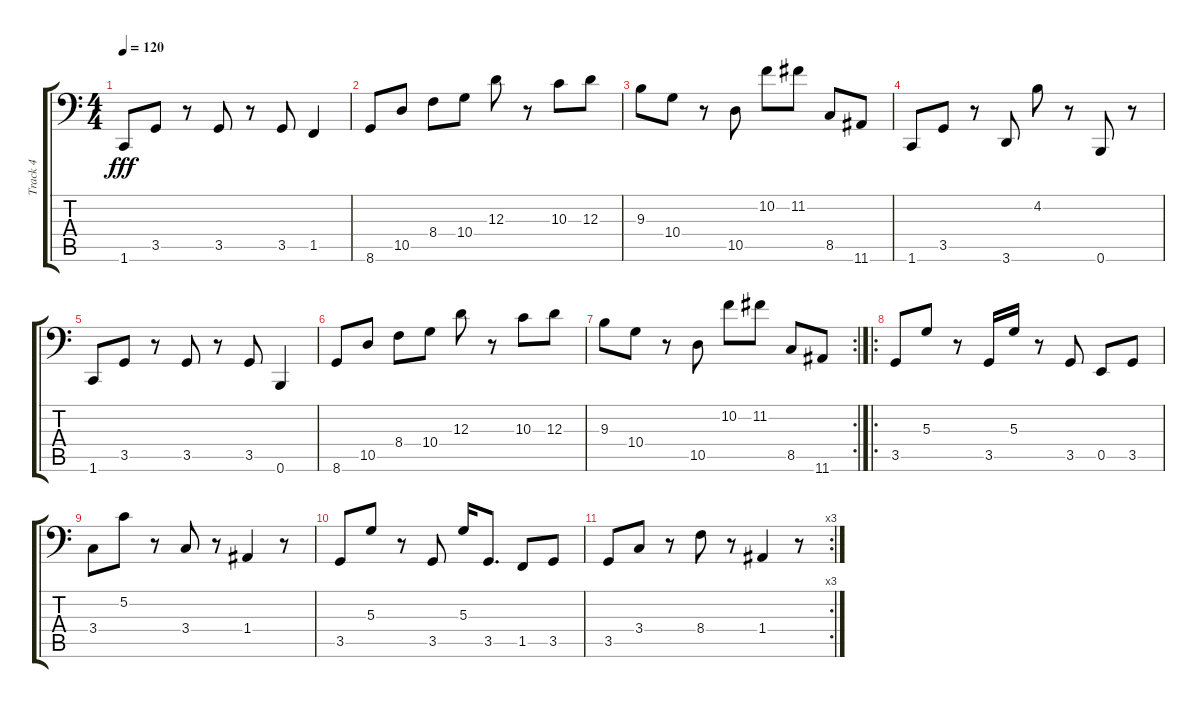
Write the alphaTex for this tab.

\track ("Track 4" "Track 4") {instrument slapbass1}
\staff {score tabs}
\tuning (C3 G2 D2 A1 E1 B0) {hide}
\ts (4 4)
\tempo 120
\clef f4
\ks c
1.6.8{dy fff} 3.5.8 r.8 3.5.8 r.8 3.5.8 1.5.4 |
8.6.8 10.5.8 8.4.8 10.4.8 12.3.8 r.8 10.3.8 12.3.8 |
9.3.8 10.4.8 r.8 10.5.8 10.2.8 11.2.8 8.5.8 11.6.8 |
1.6.8 3.5.8 r.8 3.6.8 4.2.8 r.8 0.6.8 r.8 |
1.6.8 3.5.8 r.8 3.5.8 r.8 3.5.8 0.6.4 |
8.6.8 10.5.8 8.4.8 10.4.8 12.3.8 r.8 10.3.8 12.3.8 |
\rc 2
9.3.8 10.4.8 r.8 10.5.8 10.2.8 11.2.8 8.5.8 11.6.8 |
\ro
3.5.8 5.3.8 r.8 3.5.16 5.3.16 r.8 3.5.8 0.5.8 3.5.8 |
3.4.8 5.2.8 r.8 3.4.8 r.8 1.4.4 r.8 |
3.5.8 5.3.8 r.8 3.5.8 5.3.16 3.5.8{d} 1.5.8 3.5.8 |
\rc 3
3.5.8 3.4.8 r.8 8.4.8 r.8 1.4.4 r.8
